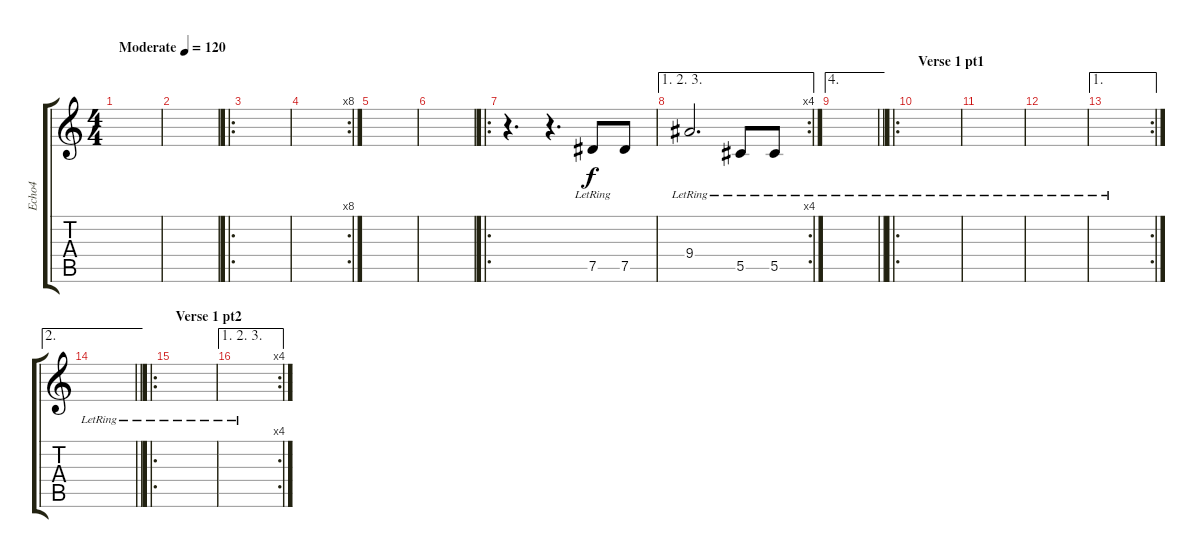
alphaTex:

\track ("Echo4" "Echo4") {instrument acousticguitarsteel}
\staff {score tabs}
\tuning (Eb4 Bb3 Gb3 Db3 Ab2 Db2) {hide}
\ts (4 4)
\tempo (120 "Moderate")
\clef g2
\ks c
|
|
\ro
|
\rc 8
|
|
|
\ro
r.4{d} r.4{d} 7.5{lr}.8 7.5.8 |
\ae (1 2 3)
\rc 4
9.4{lr}.2{d} 5.5{lr}.8 5.5{lr}.8 |
\ae 4
\barLineRight lightlight
|
\ro
\section ("" "Verse 1 pt1")
|
|
|
\ae 1
\rc 2
|
\ae 2
\barLineRight lightlight
|
\ro
\section ("" "Verse 1 pt2")
|
\ae (1 2 3)
\rc 4
